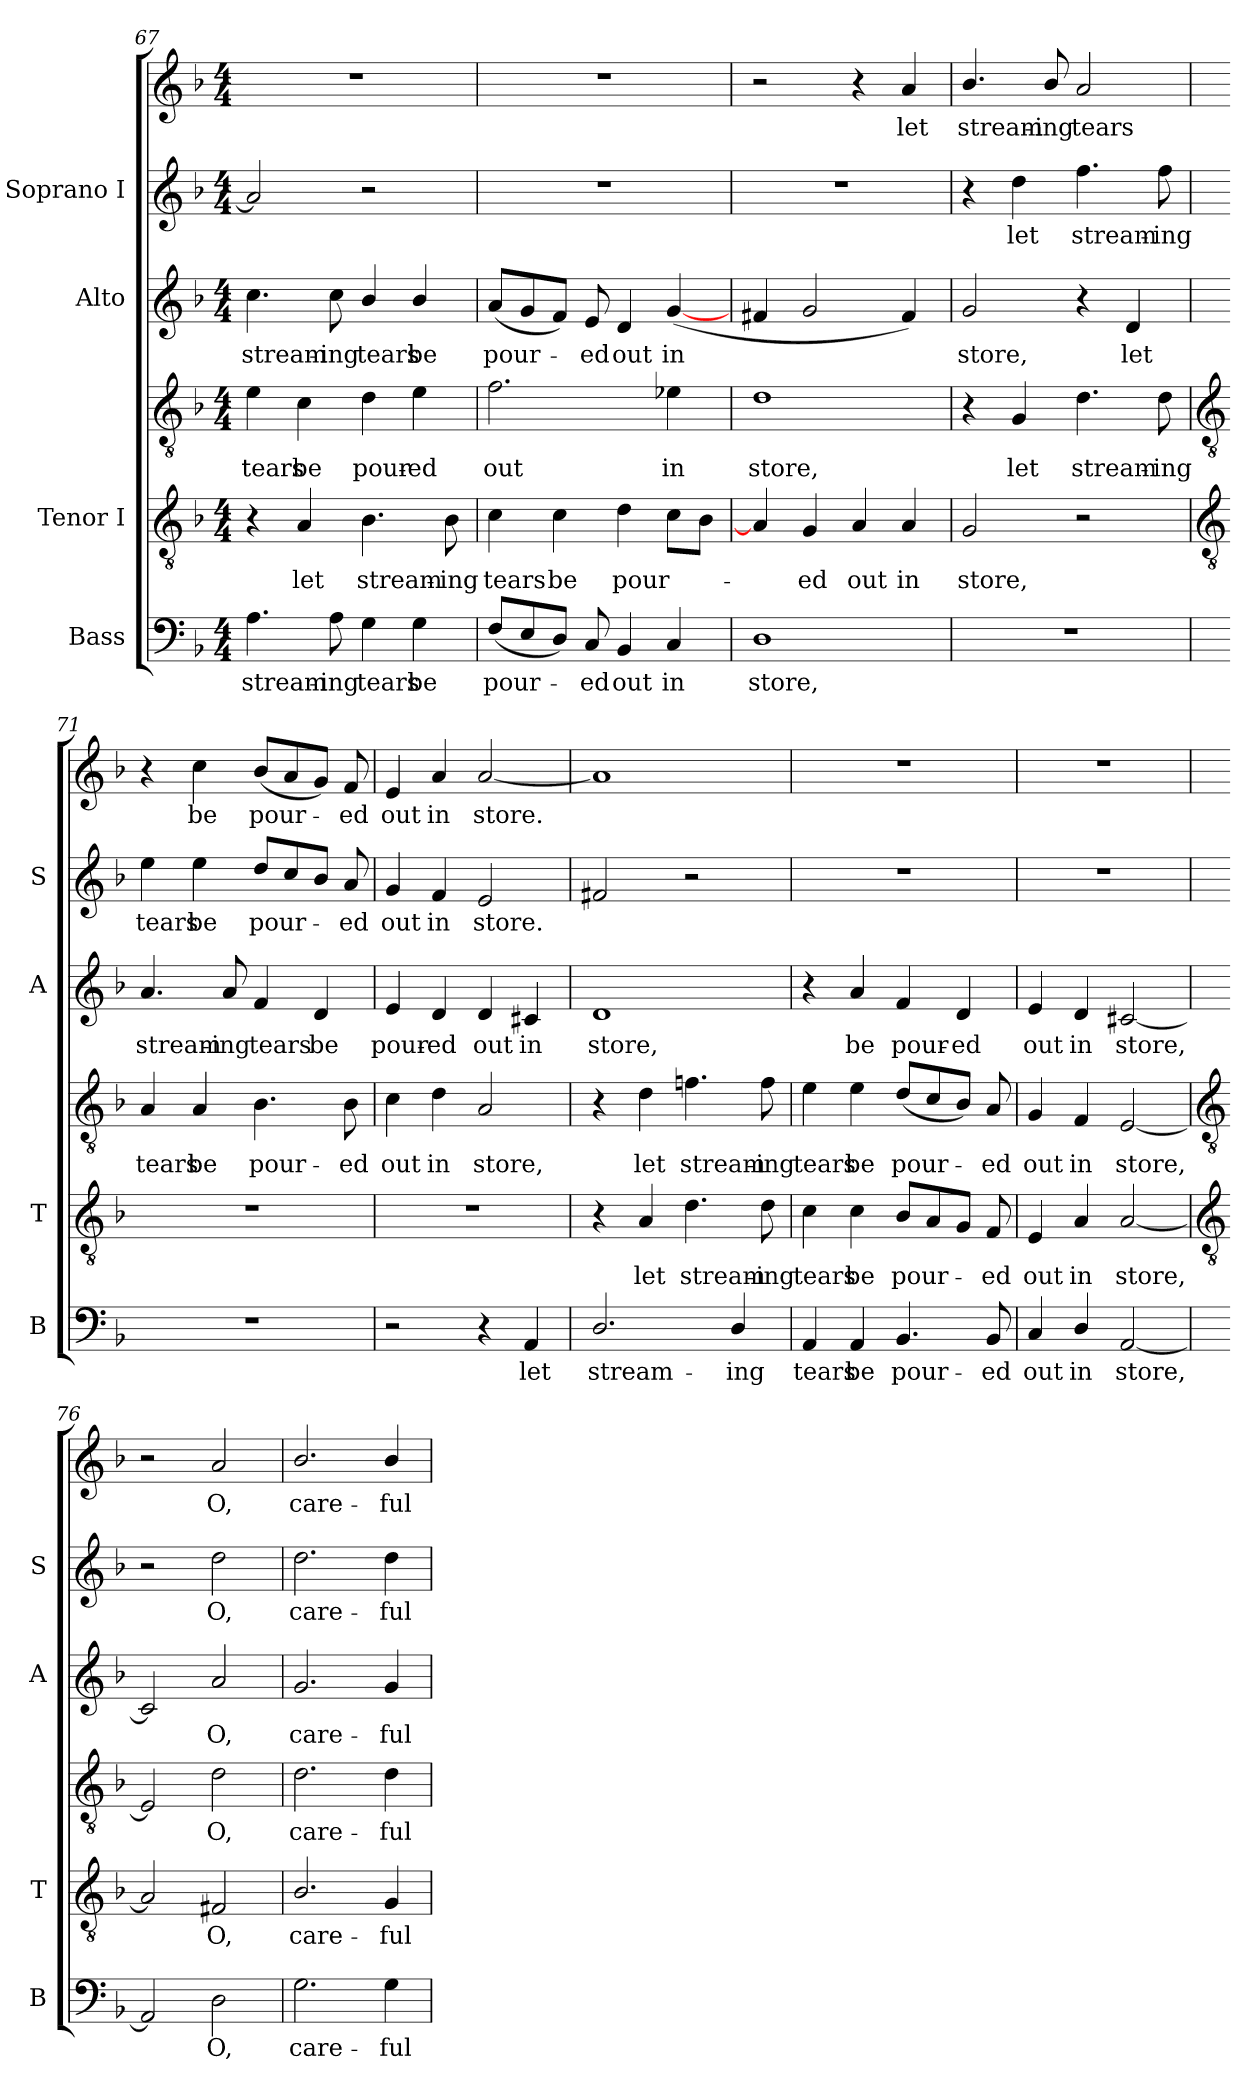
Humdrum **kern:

**kern	**text	**kern	**text	**kern	**text	**kern	**text	**kern	**text	**kern	**text
*part4	*part4	*part3	*part3	*part3	*part3	*part2	*part2	*part1	*part1	*part1	*part1
*staff6	*staff6	*staff5	*staff5	*staff4	*staff4	*staff3	*staff3	*staff2	*staff2	*staff1	*staff1
*I"Bass	*	*I"Tenor I	*	*	*	*I"Alto	*	*I"Soprano I	*	*	*
*I'B	*	*I'T	*	*	*	*I'A	*	*I'S	*	*	*
!!LO:LB:g=z
*clefF4	*	*clefGv2	*	*clefGv2	*	*clefG2	*	*clefG2	*	*clefG2	*
*k[b-]	*	*k[b-]	*	*k[b-]	*	*k[b-]	*	*k[b-]	*	*k[b-]	*
*F:	*	*F:	*	*F:	*	*F:	*	*F:	*	*F:	*
*M4/4	*	*M4/4	*	*M4/4	*	*M4/4	*	*M4/4	*	*M4/4	*
=67	=67	=67	=67	=67	=67	=67	=67	=67	=67	=67	=67
!	!LO:LY:b	!	!	!	!LO:LY:b	!	!LO:LY:b	!	!	!	!
4.A	stream-	4r	.	4e	tears	4.cc	stream-	2a]	.	1r	.
!	!	!	!LO:LY:b	!	!LO:LY:b	!	!	!	!	!	!
.	.	4A	let	4c	be	.	.	.	.	.	.
!	!LO:LY:b	!	!	!	!	!	!LO:LY:b	!	!	!	!
8A	-ing	.	.	.	.	8cc	-ing	.	.	.	.
!	!LO:LY:b	!	!LO:LY:b	!	!LO:LY:b	!	!LO:LY:b	!	!	!	!
4G	tears	4.B-	stream-	4d	pour-	4b-/	tears	2r	.	.	.
!	!LO:LY:b	!	!	!	!LO:LY:b	!	!LO:LY:b	!	!	!	!
4G	be	.	.	4e	-ed	4b-/	be	.	.	.	.
!	!	!	!LO:LY:b	!	!	!	!	!	!	!	!
.	.	8B-	-ing	.	.	.	.	.	.	.	.
=68	=68	=68	=68	=68	=68	=68	=68	=68	=68	=68	=68
!	!LO:LY:b	!	!LO:LY:b	!	!LO:LY:b	!	!LO:LY:b	!	!	!	!
(>8FL	pour-	4c	tears	2.f	out	(<8aL	pour-	1r	.	1r	.
8E	.	.	.	.	.	8g	.	.	.	.	.
!	!	!	!LO:LY:b	!	!	!	!	!	!	!	!
8D/J)	.	4c	be	.	.	8fJ)	.	.	.	.	.
!	!LO:LY:b	!	!	!	!	!	!LO:LY:b	!	!	!	!
8C	ed	.	.	.	.	8e	ed	.	.	.	.
!	!LO:LY:b	!	!LO:LY:b	!	!	!	!LO:LY:b	!	!	!	!
4BB-	out	4d	pour-	.	.	4d	out	.	.	.	.
!	!LO:LY:b	!	!	!	!LO:LY:b	!	!LO:LY:b	!	!	!	!
4C	in	8cL	.	4e-X	in	(<[4g	in	.	.	.	.
.	.	8B-J	.	.	.	.	.	.	.	.	.
=69	=69	=69	=69	=69	=69	=69	=69	=69	=69	=69	=69
!	!LO:LY:b	!	!	!	!LO:LY:b	!	!	!	!	!	!
1D	store,	4A]	.	1d	store,	4f#X	.	1r	.	2r	.
!	!	!	!LO:LY:b	!	!	!	!	!	!	!	!
.	.	4G	ed	.	.	2g	.	.	.	.	.
!	!	!	!LO:LY:b	!	!	!	!	!	!	!	!
.	.	4A	out	.	.	.	.	.	.	4r	.
!	!	!	!LO:LY:b	!	!	!	!	!	!	!	!LO:LY:b
.	.	4A	in	.	.	4f#)	.	.	.	4a	let
=70	=70	=70	=70	=70	=70	=70	=70	=70	=70	=70	=70
!	!	!	!LO:LY:b	!	!	!	!LO:LY:b	!	!	!	!LO:LY:b
1r	.	2G	store,	4r	.	2g	store,	4r	.	4.b-/	stream-
!	!	!	!	!	!LO:LY:b	!	!	!	!LO:LY:b	!	!
.	.	.	.	4G	let	.	.	4dd	let	.	.
!	!	!	!	!	!	!	!	!	!	!	!LO:LY:b
.	.	.	.	.	.	.	.	.	.	8b-/	-ing
!	!	!	!	!	!LO:LY:b	!	!	!	!LO:LY:b	!	!LO:LY:b
.	.	2r	.	4.d	stream-	4r	.	4.ff	stream-	2a	tears
!	!	!	!	!	!	!	!LO:LY:b	!	!	!	!
.	.	.	.	.	.	4d	let	.	.	.	.
!	!	!	!	!	!LO:LY:b	!	!	!	!LO:LY:b	!	!
.	.	.	.	8d	-ing	.	.	8ff	-ing	.	.
!!LO:LB:g=z
=71	=71	=71	=71	=71	=71	=71	=71	=71	=71	=71	=71
*	*	*clefGv2	*	*clefGv2	*	*	*	*	*	*	*
!	!	!	!	!	!LO:LY:b	!	!LO:LY:b	!	!LO:LY:b	!	!
1r	.	1r	.	4A	tears	4.a	stream-	4ee	tears	4r	.
!	!	!	!	!	!LO:LY:b	!	!	!	!LO:LY:b	!	!LO:LY:b
.	.	.	.	4A	be	.	.	4ee	be	4cc	be
!	!	!	!	!	!	!	!LO:LY:b	!	!	!	!
.	.	.	.	.	.	8a	-ing	.	.	.	.
!	!	!	!	!	!LO:LY:b	!	!LO:LY:b	!	!LO:LY:b	!	!LO:LY:b
.	.	.	.	4.B-	pour-	4f	tears	8ddL	pour-	(<8b-L	pour-
.	.	.	.	.	.	.	.	8cc	.	8a	.
!	!	!	!	!	!	!	!LO:LY:b	!	!	!	!
.	.	.	.	.	.	4d	be	8b-/J	.	8gJ)	.
!	!	!	!	!	!LO:LY:b	!	!	!	!LO:LY:b	!	!LO:LY:b
.	.	.	.	8B-	-ed	.	.	8a	ed	8f	ed
=72	=72	=72	=72	=72	=72	=72	=72	=72	=72	=72	=72
!	!	!	!	!	!LO:LY:b	!	!LO:LY:b	!	!LO:LY:b	!	!LO:LY:b
2r	.	1r	.	4c	out	4e	pour-	4g	out	4e	out
!	!	!	!	!	!LO:LY:b	!	!LO:LY:b	!	!LO:LY:b	!	!LO:LY:b
.	.	.	.	4d	in	4d	-ed	4f	in	4a	in
!	!	!	!	!	!LO:LY:b	!	!LO:LY:b	!	!LO:LY:b	!	!LO:LY:b
4r	.	.	.	2A	store,	4d	out	2e	store.	[2a	store.
!	!LO:LY:b	!	!	!	!	!	!LO:LY:b	!	!	!	!
4AA	let	.	.	.	.	4c#X	in	.	.	.	.
=73	=73	=73	=73	=73	=73	=73	=73	=73	=73	=73	=73
!	!LO:LY:b	!	!	!	!	!	!LO:LY:b	!	!	!	!
2.D/	stream-	4r	.	4r	.	1d	store,	2f#X	.	1a]	.
!	!	!	!LO:LY:b	!	!LO:LY:b	!	!	!	!	!	!
.	.	4A	let	4d	let	.	.	.	.	.	.
!	!	!	!LO:LY:b	!	!LO:LY:b	!	!	!	!	!	!
.	.	4.d	stream-	4.fn	stream-	.	.	2r	.	.	.
!	!LO:LY:b	!	!	!	!	!	!	!	!	!	!
4D/	-ing	.	.	.	.	.	.	.	.	.	.
!	!	!	!LO:LY:b	!	!LO:LY:b	!	!	!	!	!	!
.	.	8d	-ing	8f	-ing	.	.	.	.	.	.
=74	=74	=74	=74	=74	=74	=74	=74	=74	=74	=74	=74
!	!LO:LY:b	!	!LO:LY:b	!	!LO:LY:b	!	!	!	!	!	!
4AA	tears	4c	tears	4e	tears	4r	.	1r	.	1r	.
!	!LO:LY:b	!	!LO:LY:b	!	!LO:LY:b	!	!LO:LY:b	!	!	!	!
4AA	be	4c	be	4e	be	4a	be	.	.	.	.
!	!LO:LY:b	!	!LO:LY:b	!	!LO:LY:b	!	!LO:LY:b	!	!	!	!
4.BB-	pour-	8B-L	pour-	(>8dL	pour-	4f	pour-	.	.	.	.
.	.	8A	.	8c	.	.	.	.	.	.	.
!	!	!	!	!	!	!	!LO:LY:b	!	!	!	!
.	.	8GJ	.	8B-/J)	.	4d	-ed	.	.	.	.
!	!LO:LY:b	!	!LO:LY:b	!	!LO:LY:b	!	!	!	!	!	!
8BB-	-ed	8F	ed	8A	ed	.	.	.	.	.	.
=75	=75	=75	=75	=75	=75	=75	=75	=75	=75	=75	=75
!	!LO:LY:b	!	!LO:LY:b	!	!LO:LY:b	!	!LO:LY:b	!	!	!	!
4C	out	4E	out	4G	out	4e	out	1r	.	1r	.
!	!LO:LY:b	!	!LO:LY:b	!	!LO:LY:b	!	!LO:LY:b	!	!	!	!
4D/	in	4A	in	4F	in	4d	in	.	.	.	.
!	!LO:LY:b	!	!LO:LY:b	!	!LO:LY:b	!	!LO:LY:b	!	!	!	!
[2AA	store,	[2A	store,	[2E	store,	[2c#X	store,	.	.	.	.
!!LO:LB:g=z
=76	=76	=76	=76	=76	=76	=76	=76	=76	=76	=76	=76
*	*	*clefGv2	*	*clefGv2	*	*	*	*	*	*	*
2AA]	.	2A]	.	2E]	.	2c#]	.	2r	.	2r	.
!	!LO:LY:b	!	!LO:LY:b	!	!LO:LY:b	!	!LO:LY:b	!	!LO:LY:b	!	!LO:LY:b
2D	O,	2F#X	O,	2d	O,	2a	O,	2dd	O,	2a	O,
=77	=77	=77	=77	=77	=77	=77	=77	=77	=77	=77	=77
!	!LO:LY:b	!	!LO:LY:b	!	!LO:LY:b	!	!LO:LY:b	!	!LO:LY:b	!	!LO:LY:b
2.G	care-	2.B-/	care-	2.d	care-	2.g	care-	2.dd	care-	2.b-/	care-
!	!LO:LY:b	!	!LO:LY:b	!	!LO:LY:b	!	!LO:LY:b	!	!LO:LY:b	!	!LO:LY:b
4G	-ful	4G	-ful	4d	-ful	4g	-ful	4dd	-ful	4b-/	-ful
=	=	=	=	=	=	=	=	=	=	=	=
*-	*-	*-	*-	*-	*-	*-	*-	*-	*-	*-	*-
